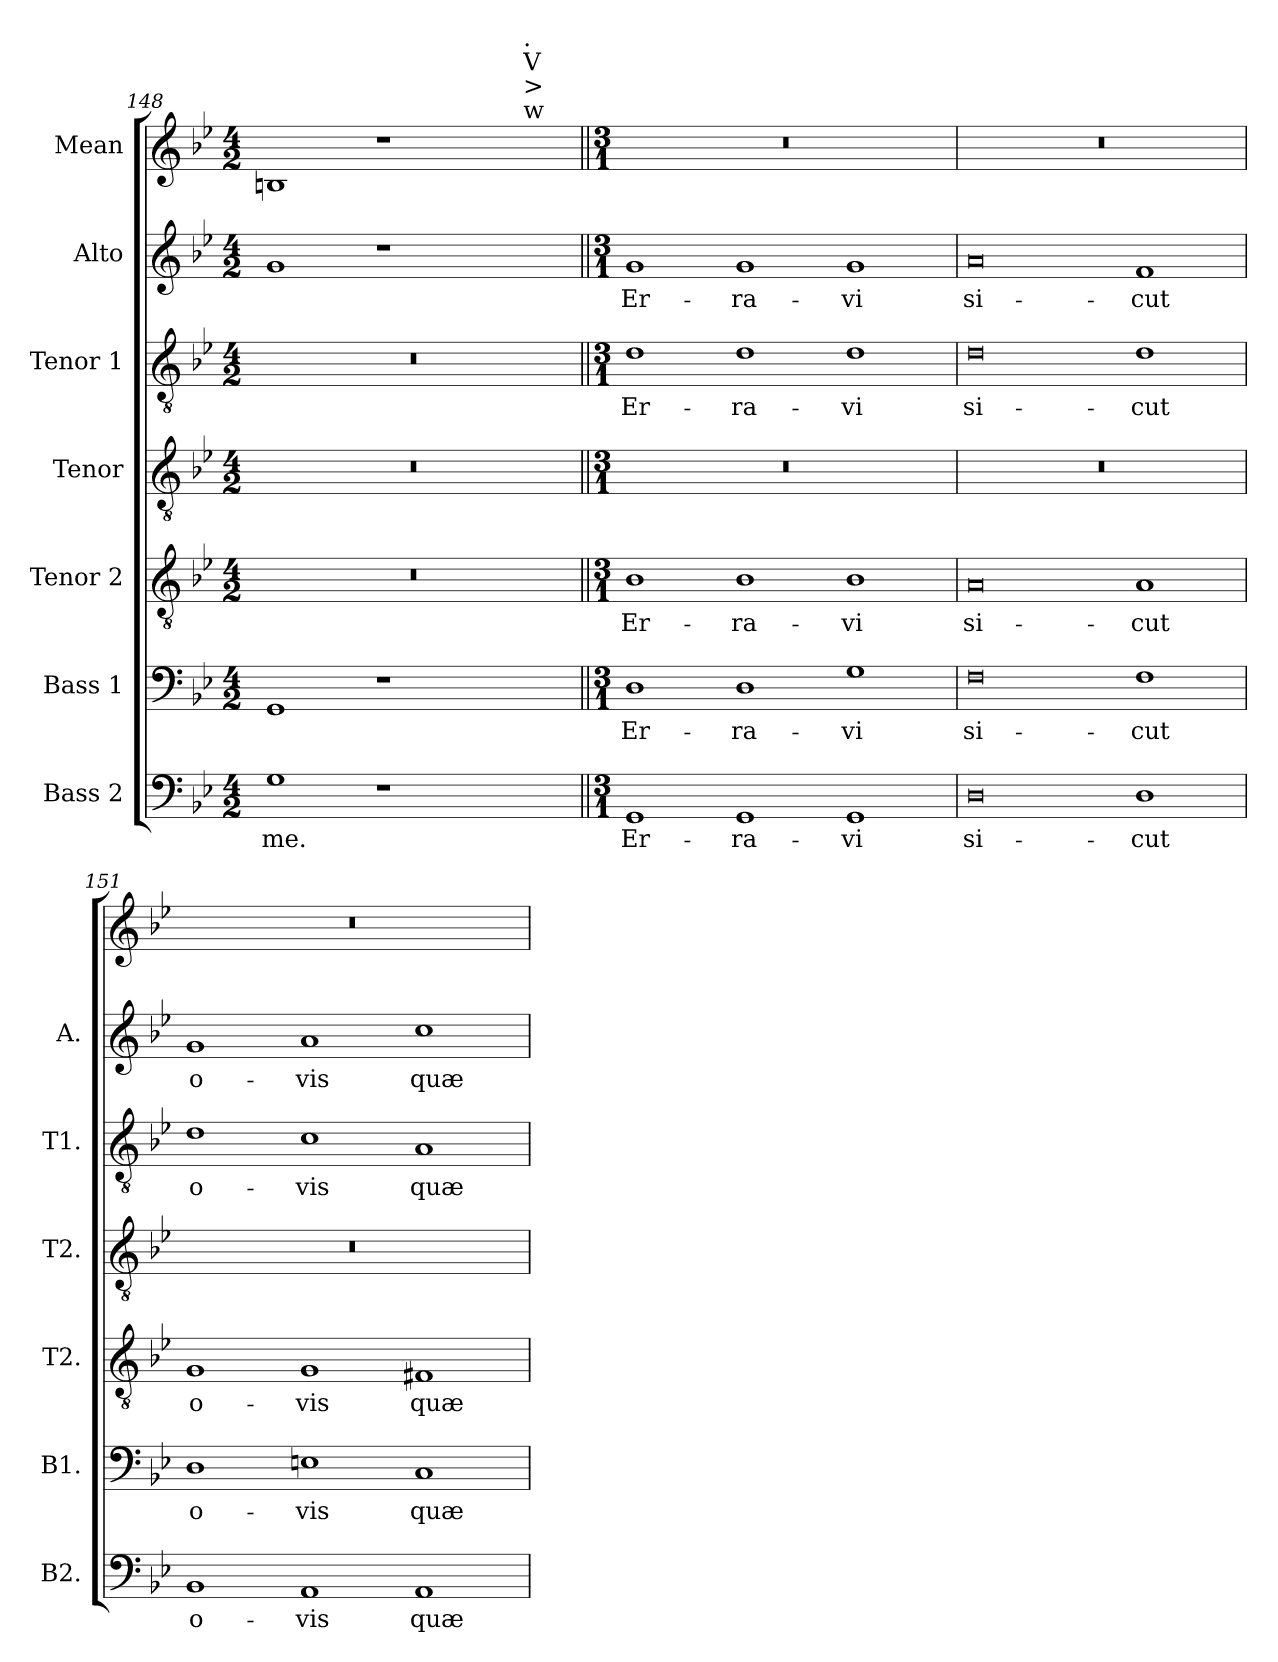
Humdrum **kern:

**kern	**text	**kern	**text	**kern	**text	**kern	**kern	**text	**kern	**text	**kern
*part7	*part7	*part6	*part6	*part5	*part5	*part4	*part3	*part3	*part2	*part2	*part1
*staff7	*staff7	*staff6	*staff6	*staff5	*staff5	*staff4	*staff3	*staff3	*staff2	*staff2	*staff1
*I"Bass 2	*	*I"Bass 1	*	*I"Tenor 2	*	*I"Tenor	*I"Tenor 1	*	*I"Alto	*	*I"Mean
*I'B2.	*	*I'B1.	*	*I'T2.	*	*I'T2.	*I'T1.	*	*I'A.	*	*
*clefF4	*	*clefF4	*	*clefGv2	*	*clefGv2	*clefGv2	*	*clefG2	*	*clefG2
*	*	*	*	*ITrd7c12	*	*ITrd7c12	*ITrd7c12	*	*	*	*
*k[b-e-]	*	*k[b-e-]	*	*k[b-e-]	*	*k[b-e-]	*k[b-e-]	*	*k[b-e-]	*	*k[b-e-]
*B-:	*	*B-:	*	*B-:	*	*B-:	*B-:	*	*B-:	*	*B-:
*M4/2	*	*M4/2	*	*M4/2	*	*M4/2	*M4/2	*	*M4/2	*	*M4/2
=148	=148	=148	=148	=148	=148	=148	=148	=148	=148	=148	=148
!	!LO:LY:b:color=#000000	!	!	!LO:N:vis=1	!	!LO:N:vis=1	!LO:N:vis=1	!	!	!	!
*	*	*	*	*	*	*	*	*	*	*	*^
1Gi	me.	1GGi	.	0r	.	0r	0r	.	1gi	.	1Bni	1ryy
1r	.	1r	.	.	.	.	.	.	1r	.	1r	2ryy
.	.	.	.	.	.	.	.	.	.	.	.	8ryy
.	.	.	.	.	.	.	.	.	.	.	.	16ryy
.	.	.	.	.	.	.	.	.	.	.	.	32ryy
.	.	.	.	.	.	.	.	.	.	.	.	128..ryy
!	!	!	!	!	!	!	!	!	!	!	!	!LO:TX:a:t=w
!	!	!	!	!	!	!	!	!	!	!	!	!LO:TX:t=>
!	!	!	!	!	!	!	!	!	!	!	!	!LO:TX:t=V
!	!	!	!	!	!	!	!	!	!	!	!	!LO:TX:t=.
.	.	.	.	.	.	.	.	.	.	.	.	4ryy
.	.	.	.	.	.	.	.	.	.	.	.	64ryy
.	.	.	.	.	.	.	.	.	.	.	.	512ryy
*	*	*	*	*	*	*	*	*	*	*	*v	*v
!!LO:LB:g=z
=149||	=149||	=149||	=149||	=149||	=149||	=149||	=149||	=149||	=149||	=149||	=149||
*M3/1	*	*M3/1	*	*M3/1	*	*M3/1	*M3/1	*	*M3/1	*	*M3/1
*	*	*	*	*	*	*	*	*	*	*	*^
!	!LO:LY:b:color=#000000	!	!	!	!	!	!	!	!	!	!	!
*	*	*	*	*	*	*	*	*	*	*	*v	*v
*	*	*	*	*	*	*	*	*	*	*	*^
!	!	!	!LO:LY:b:color=#000000	!	!	!	!	!	!	!	!	!
*	*	*	*	*	*	*	*	*	*	*	*v	*v
*	*	*	*	*	*	*	*	*	*	*	*^
!	!	!	!	!	!LO:LY:b:color=#000000	!LO:N:vis=1	!	!	!	!	!	!
*	*	*	*	*	*	*	*	*	*	*	*v	*v
*	*	*	*	*	*	*	*	*	*	*	*^
!	!	!	!	!	!	!	!	!LO:LY:b:color=#000000	!	!	!	!
*	*	*	*	*	*	*	*	*	*	*	*v	*v
*	*	*	*	*	*	*	*	*	*	*	*^
!	!	!	!	!	!	!	!	!	!	!LO:LY:b:color=#000000	!LO:N:vis=1	!
*	*	*	*	*	*	*	*	*	*	*	*v	*v
1GGi	Er-	1Di	Er-	1BB-i	Er-	0.r	1Di	Er-	1gi	Er-	0.r
!	!LO:LY:b:color=#000000	!	!	!	!	!	!	!	!	!	!
!	!	!	!LO:LY:b:color=#000000	!	!	!	!	!	!	!	!
!	!	!	!	!	!LO:LY:b:color=#000000	!	!	!	!	!	!
!	!	!	!	!	!	!	!	!LO:LY:b:color=#000000	!	!	!
!	!	!	!	!	!	!	!	!	!	!LO:LY:b:color=#000000	!
1GGi	-ra-	1Di	-ra-	1BB-i	-ra-	.	1Di	-ra-	1gi	-ra-	.
!	!LO:LY:b:color=#000000	!	!	!	!	!	!	!	!	!	!
!	!	!	!LO:LY:b:color=#000000	!	!	!	!	!	!	!	!
!	!	!	!	!	!LO:LY:b:color=#000000	!	!	!	!	!	!
!	!	!	!	!	!	!	!	!LO:LY:b:color=#000000	!	!	!
!	!	!	!	!	!	!	!	!	!	!LO:LY:b:color=#000000	!
1GGi	-vi	1Gi	-vi	1BB-i	-vi	.	1Di	-vi	1gi	-vi	.
=150	=150	=150	=150	=150	=150	=150	=150	=150	=150	=150	=150
!	!LO:LY:b:color=#000000	!	!	!	!	!	!	!	!	!	!
!	!	!	!LO:LY:b:color=#000000	!	!	!	!	!	!	!	!
!	!	!	!	!	!LO:LY:b:color=#000000	!LO:N:vis=1	!	!	!	!	!
!	!	!	!	!	!	!	!	!LO:LY:b:color=#000000	!	!	!
!	!	!	!	!	!	!	!	!	!	!LO:LY:b:color=#000000	!LO:N:vis=1
0Di	si-	0Fi	si-	0AAi	si-	0.r	0Di	si-	0ai	si-	0.r
!	!LO:LY:b:color=#000000	!	!	!	!	!	!	!	!	!	!
!	!	!	!LO:LY:b:color=#000000	!	!	!	!	!	!	!	!
!	!	!	!	!	!LO:LY:b:color=#000000	!	!	!	!	!	!
!	!	!	!	!	!	!	!	!LO:LY:b:color=#000000	!	!	!
!	!	!	!	!	!	!	!	!	!	!LO:LY:b:color=#000000	!
1Di	-cut	1Fi	-cut	1AAi	-cut	.	1Di	-cut	1fi	-cut	.
=151	=151	=151	=151	=151	=151	=151	=151	=151	=151	=151	=151
!	!LO:LY:b:color=#000000	!	!	!	!	!	!	!	!	!	!
!	!	!	!LO:LY:b:color=#000000	!	!	!	!	!	!	!	!
!	!	!	!	!	!LO:LY:b:color=#000000	!LO:N:vis=1	!	!	!	!	!
!	!	!	!	!	!	!	!	!LO:LY:b:color=#000000	!	!	!
!	!	!	!	!	!	!	!	!	!	!LO:LY:b:color=#000000	!LO:N:vis=1
1BB-i	o-	1Di	o-	1GGi	o-	0.r	1Di	o-	1gi	o-	0.r
!	!LO:LY:b:color=#000000	!	!	!	!	!	!	!	!	!	!
!	!	!	!LO:LY:b:color=#000000	!	!	!	!	!	!	!	!
!	!	!	!	!	!LO:LY:b:color=#000000	!	!	!	!	!	!
!	!	!	!	!	!	!	!	!LO:LY:b:color=#000000	!	!	!
!	!	!	!	!	!	!	!	!	!	!LO:LY:b:color=#000000	!
1AAi	-vis	1Eni	-vis	1GGi	-vis	.	1Ci	-vis	1ai	-vis	.
!	!LO:LY:b:color=#000000	!	!	!	!	!	!	!	!	!	!
!	!	!	!LO:LY:b:color=#000000	!	!	!	!	!	!	!	!
!	!	!	!	!	!LO:LY:b:color=#000000	!	!	!	!	!	!
!	!	!	!	!	!	!	!	!LO:LY:b:color=#000000	!	!	!
!	!	!	!	!	!	!	!	!	!	!LO:LY:b:color=#000000	!
1AAi	quæ	1Ci	quæ	1FF#Xi	quæ	.	1AAi	quæ	1cci	quæ	.
=	=	=	=	=	=	=	=	=	=	=	=
*-	*-	*-	*-	*-	*-	*-	*-	*-	*-	*-	*-
